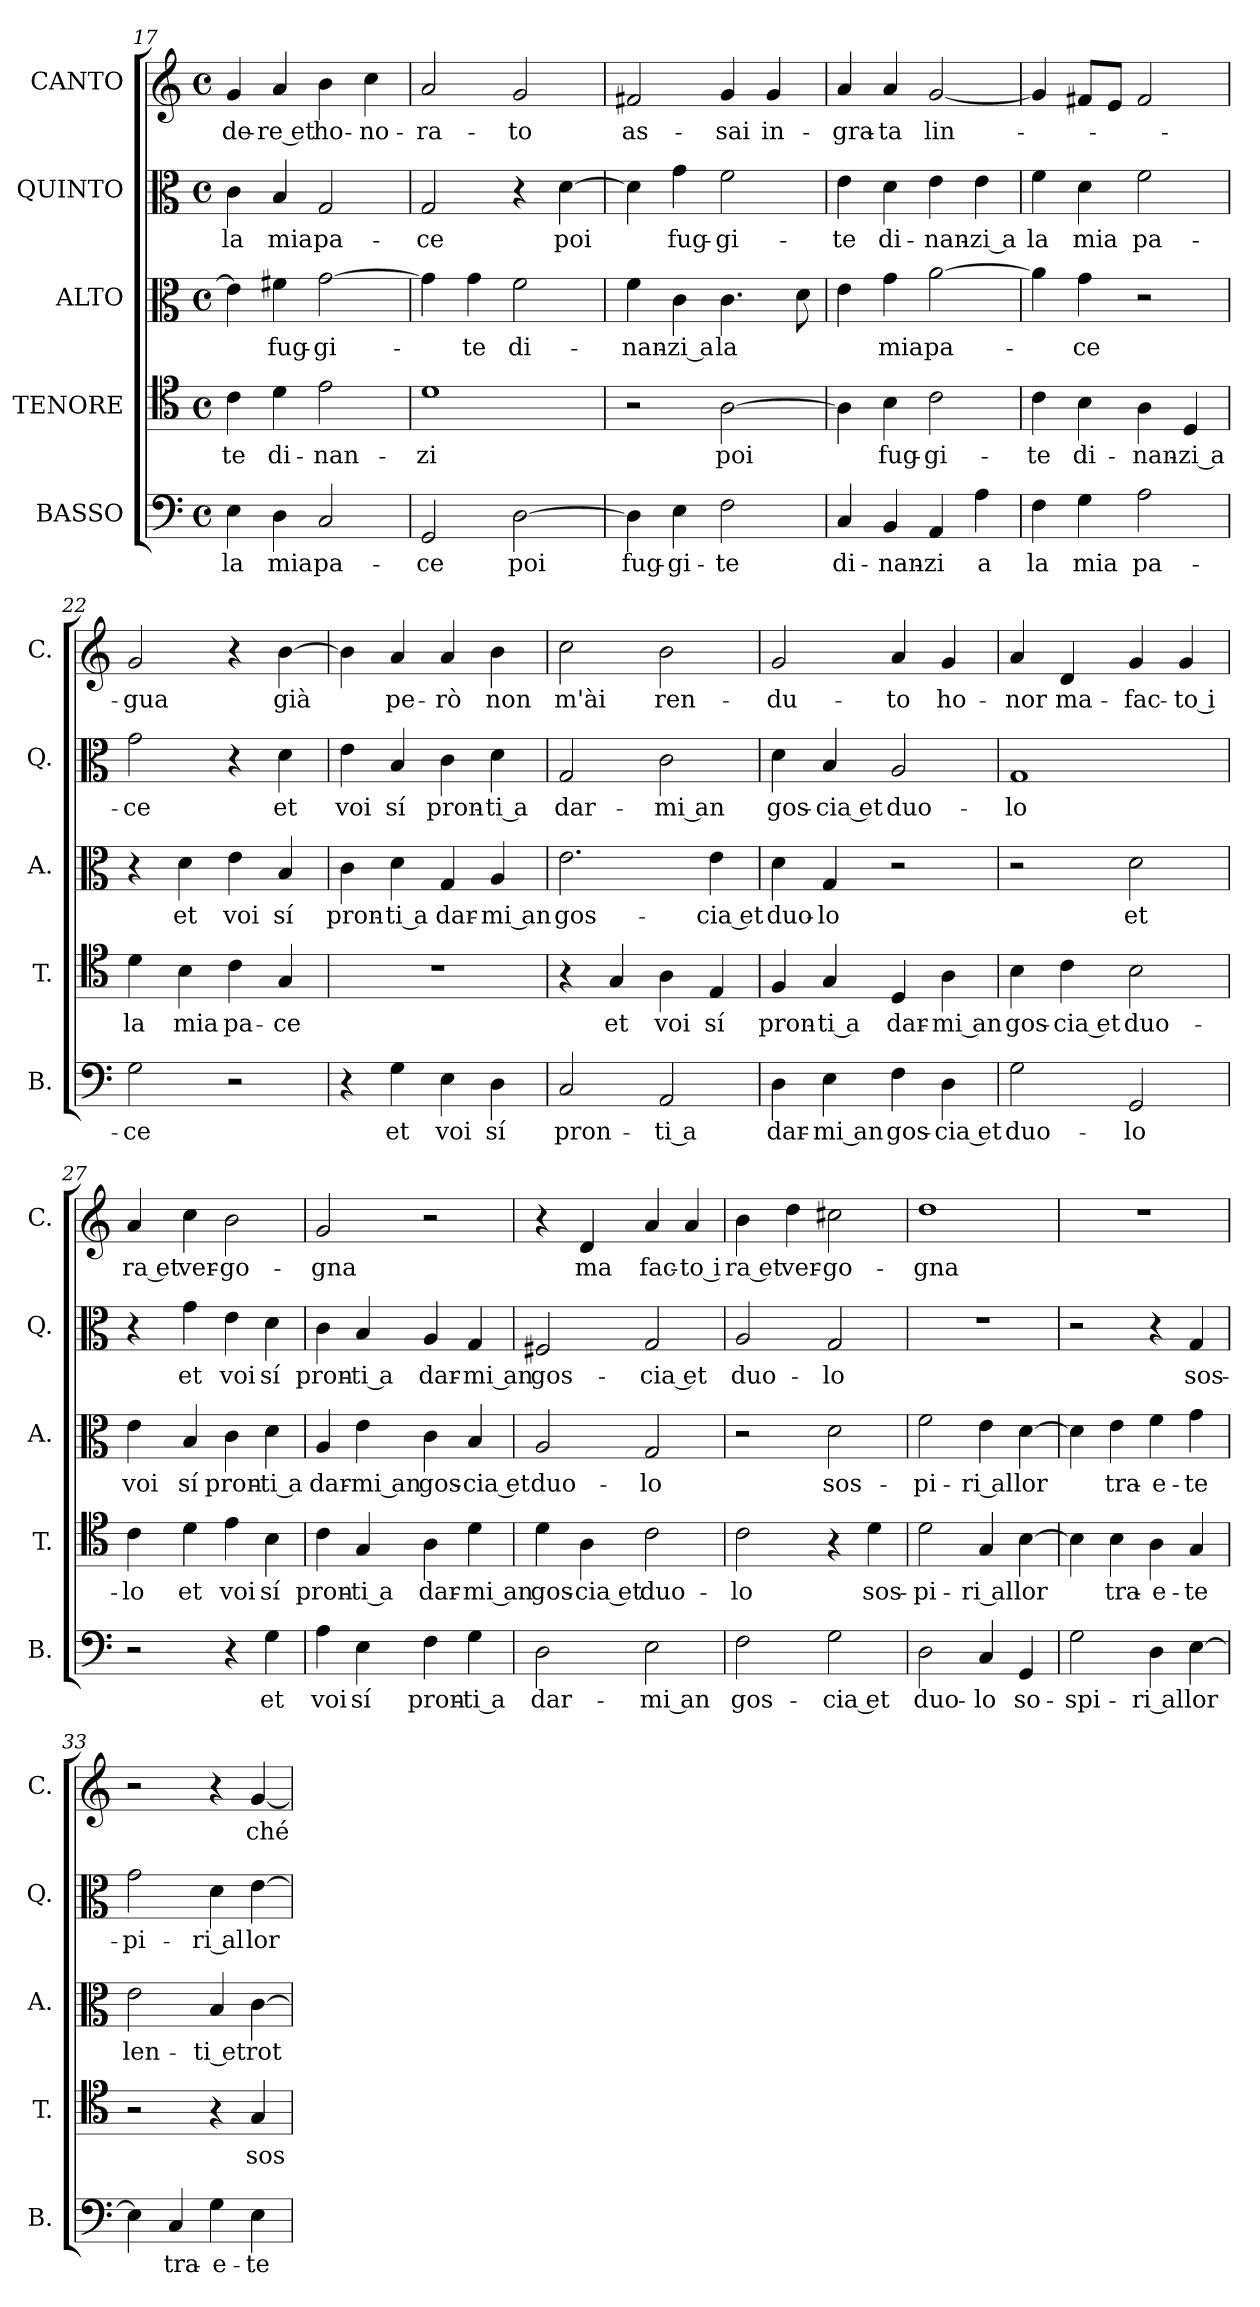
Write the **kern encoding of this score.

**kern	**text	**kern	**text	**kern	**text	**kern	**text	**kern	**text
*part5	*part5	*part4	*part4	*part3	*part3	*part2	*part2	*part1	*part1
*staff5	*staff5	*staff4	*staff4	*staff3	*staff3	*staff2	*staff2	*staff1	*staff1
*I"BASSO	*	*I"TENORE	*	*I"ALTO	*	*I"QUINTO	*	*I"CANTO	*
*I'B.	*	*I'T.	*	*I'A.	*	*I'Q.	*	*I'C.	*
*clefF4	*	*clefC4	*	*clefC3	*	*clefC3	*	*clefG2	*
*k[]	*	*k[]	*	*k[]	*	*k[]	*	*k[]	*
*C:	*	*C:	*	*C:	*	*C:	*	*C:	*
*M4/4	*	*M4/4	*	*M4/4	*	*M4/4	*	*M4/4	*
*met(c)	*	*met(c)	*	*met(c)	*	*met(c)	*	*met(c)	*
=17	=17	=17	=17	=17	=17	=17	=17	=17	=17
4E	la	4c	-te	4e]	.	4c	la	4g	-de-
4D	mia	4d	di-	4f#	fug-	4B	mia	4a	-re et
2C	pa-	2e	-nan-	[2g	-gi-	2G	pa-	4b	ho-
.	.	.	.	.	.	.	.	4cc	-no-
=18	=18	=18	=18	=18	=18	=18	=18	=18	=18
2GG	-ce	1d	-zi	4g]	.	2G	-ce	2a	-ra-
.	.	.	.	4g	-te	.	.	.	.
[2D	poi	.	.	2f	di-	4r	.	2g	-to
.	.	.	.	.	.	[4d	poi	.	.
!!LO:LB:g=z
=19	=19	=19	=19	=19	=19	=19	=19	=19	=19
4D]	fug-	2r	.	4f	-nan-	4d]	.	2f#	as-
4E	-gi-	.	.	4c	-zi a	4g	fug-	.	.
2F	-te	[2A	poi	4.c	la	2f	-gi-	4g	-sai
.	.	.	.	.	.	.	.	4g	in-
.	.	.	.	8d	.	.	.	.	.
=20	=20	=20	=20	=20	=20	=20	=20	=20	=20
4C	di-	4A]	.	4e	.	4e	-te	4a	-gra-
4BB	-nan-	4B	fug-	4g	mia	4d	di-	4a	-ta
4AA	-zi	2c	-gi-	[2a	pa-	4e	-nan-	[2g	lin-
4A	a	.	.	.	.	4e	-zi a	.	.
=21	=21	=21	=21	=21	=21	=21	=21	=21	=21
4F	la	4c	-te	4a]	.	4f	la	4g]	.
4G	mia	4B	di-	4g	-ce	4d	mia	8f#L	.
.	.	.	.	.	.	.	.	8eJ	.
2A	pa-	4A	-nan-	2r	.	2f	pa-	2f#	.
.	.	4D	-zi a	.	.	.	.	.	.
=22	=22	=22	=22	=22	=22	=22	=22	=22	=22
2G	-ce	4d	la	4r	.	2g	-ce	2g	-gua
.	.	4B	mia	4d	et	.	.	.	.
2r	.	4c	pa-	4e	voi	4r	.	4r	.
.	.	4G	-ce	4B	sí	4d	et	[4b	già
=23	=23	=23	=23	=23	=23	=23	=23	=23	=23
4r	.	1r	.	4c	pron-	4e	voi	4b]	.
4G	et	.	.	4d	-ti a	4B	sí	4a	pe-
4E	voi	.	.	4G	dar-	4c	pron-	4a	-rò
4D	sí	.	.	4A	-mi an	4d	-ti a	4b	non
=24	=24	=24	=24	=24	=24	=24	=24	=24	=24
2C	pron-	4r	.	2.e	-gos-	2G	dar-	2cc	m'ài
.	.	4G	et	.	.	.	.	.	.
2AA	-ti a	4A	voi	.	.	2c	-mi an	2b	ren-
.	.	4E	sí	4e	-cia et	.	.	.	.
=25	=25	=25	=25	=25	=25	=25	=25	=25	=25
4D	dar-	4F	pron-	4d	duo-	4d	-gos-	2g	-du-
4E	-mi an	4G	-ti a	4G	-lo	4B	-cia et	.	.
4F	-gos-	4D	dar-	2r	.	2A	duo-	4a	-to
4D	-cia et	4A	-mi an	.	.	.	.	4g	ho-
!!LO:PB:g=z
=26	=26	=26	=26	=26	=26	=26	=26	=26	=26
2G	duo-	4B	-gos-	2r	.	1G	-lo	4a	-nor
.	.	4c	-cia et	.	.	.	.	4d	ma-
2GG	-lo	2B	duo-	2d	et	.	.	4g	-fac-
.	.	.	.	.	.	.	.	4g	-to i
=27	=27	=27	=27	=27	=27	=27	=27	=27	=27
2r	.	4c	-lo	4e	voi	4r	.	4a	-ra et
.	.	4d	et	4B	sí	4g	et	4cc	ver-
4r	.	4e	voi	4c	pron-	4e	voi	2b	-go-
4G	et	4B	sí	4d	-ti a	4d	sí	.	.
=28	=28	=28	=28	=28	=28	=28	=28	=28	=28
4A	voi	4c	pron-	4A	dar-	4c	pron-	2g	-gna
4E	sí	4G	-ti a	4e	-mi an	4B	-ti a	.	.
4F	pron-	4A	dar-	4c	-gos-	4A	dar-	2r	.
4G	-ti a	4d	-mi an	4B	-cia et	4G	-mi an	.	.
=29	=29	=29	=29	=29	=29	=29	=29	=29	=29
2D	dar-	4d	-gos-	2A	duo-	2F#	-gos-	4r	.
.	.	4A	-cia et	.	.	.	.	4d	ma
2E	-mi an	2c	duo-	2G	-lo	2G	-cia et	4a	fac-
.	.	.	.	.	.	.	.	4a	-to i
=30	=30	=30	=30	=30	=30	=30	=30	=30	=30
2F	-gos-	2c	-lo	2r	.	2A	duo-	4b	-ra et
.	.	.	.	.	.	.	.	4dd	ver-
2G	-cia et	4r	.	2d	sos-	2G	-lo	2cc#	-go-
.	.	4d	sos-	.	.	.	.	.	.
=31	=31	=31	=31	=31	=31	=31	=31	=31	=31
2D	duo-	2d	-pi-	2f	-pi-	1r	.	1dd	-gna
4C	-lo	4G	-ri al	4e	-ri al	.	.	.	.
4GG	so-	[4B	-lor	[4d	-lor	.	.	.	.
!!LO:LB:g=z
=32	=32	=32	=32	=32	=32	=32	=32	=32	=32
2G	-spi-	4B]	.	4d]	.	2r	.	1r	.
.	.	4B	tra-	4e	tra-	.	.	.	.
4D	-ri al	4A	-e-	4f	-e-	4r	.	.	.
[4E	-lor	4G	-te	4g	-te	4G	sos-	.	.
=33	=33	=33	=33	=33	=33	=33	=33	=33	=33
4E]	.	2r	.	2e	len-	2g	-pi-	2r	.
4C	tra-	.	.	.	.	.	.	.	.
4G	-e-	4r	.	4B	-ti et	4d	-ri al	4r	.
4E	-te	4G	sos-	[4c	rot-	[4e	-lor	[4g	ché
=	=	=	=	=	=	=	=	=	=
*-	*-	*-	*-	*-	*-	*-	*-	*-	*-
